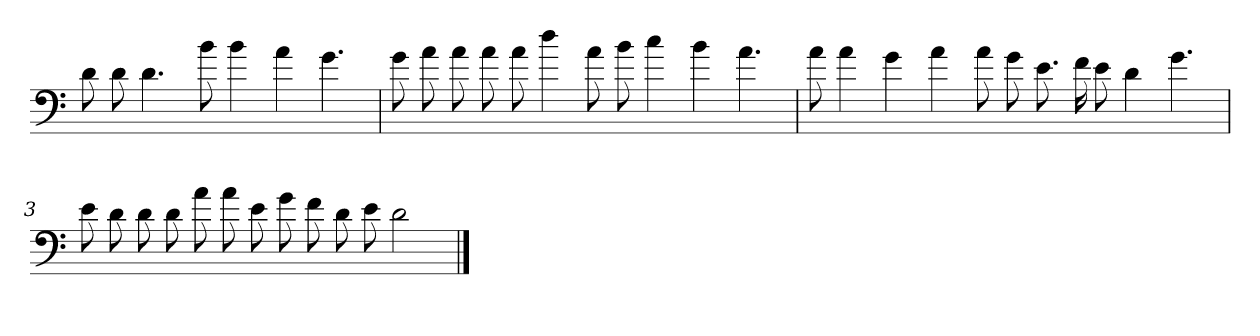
**kern
*part1
*staff1
*clefF4
*k[]
=
8d
8d
4.d
8b
4b
4a
4.g
=1
8g
8a
8a
8a
8a
4dd
8a
8b
4cc
4b
4.a
=2
8a
4a
4g
4a
8a
8g
8.e
16f
8e
4d
4.g
=3
8e
8d
8d
8d
8a
8a
8e
8g
8f
8d
8e
2d
==
*-
